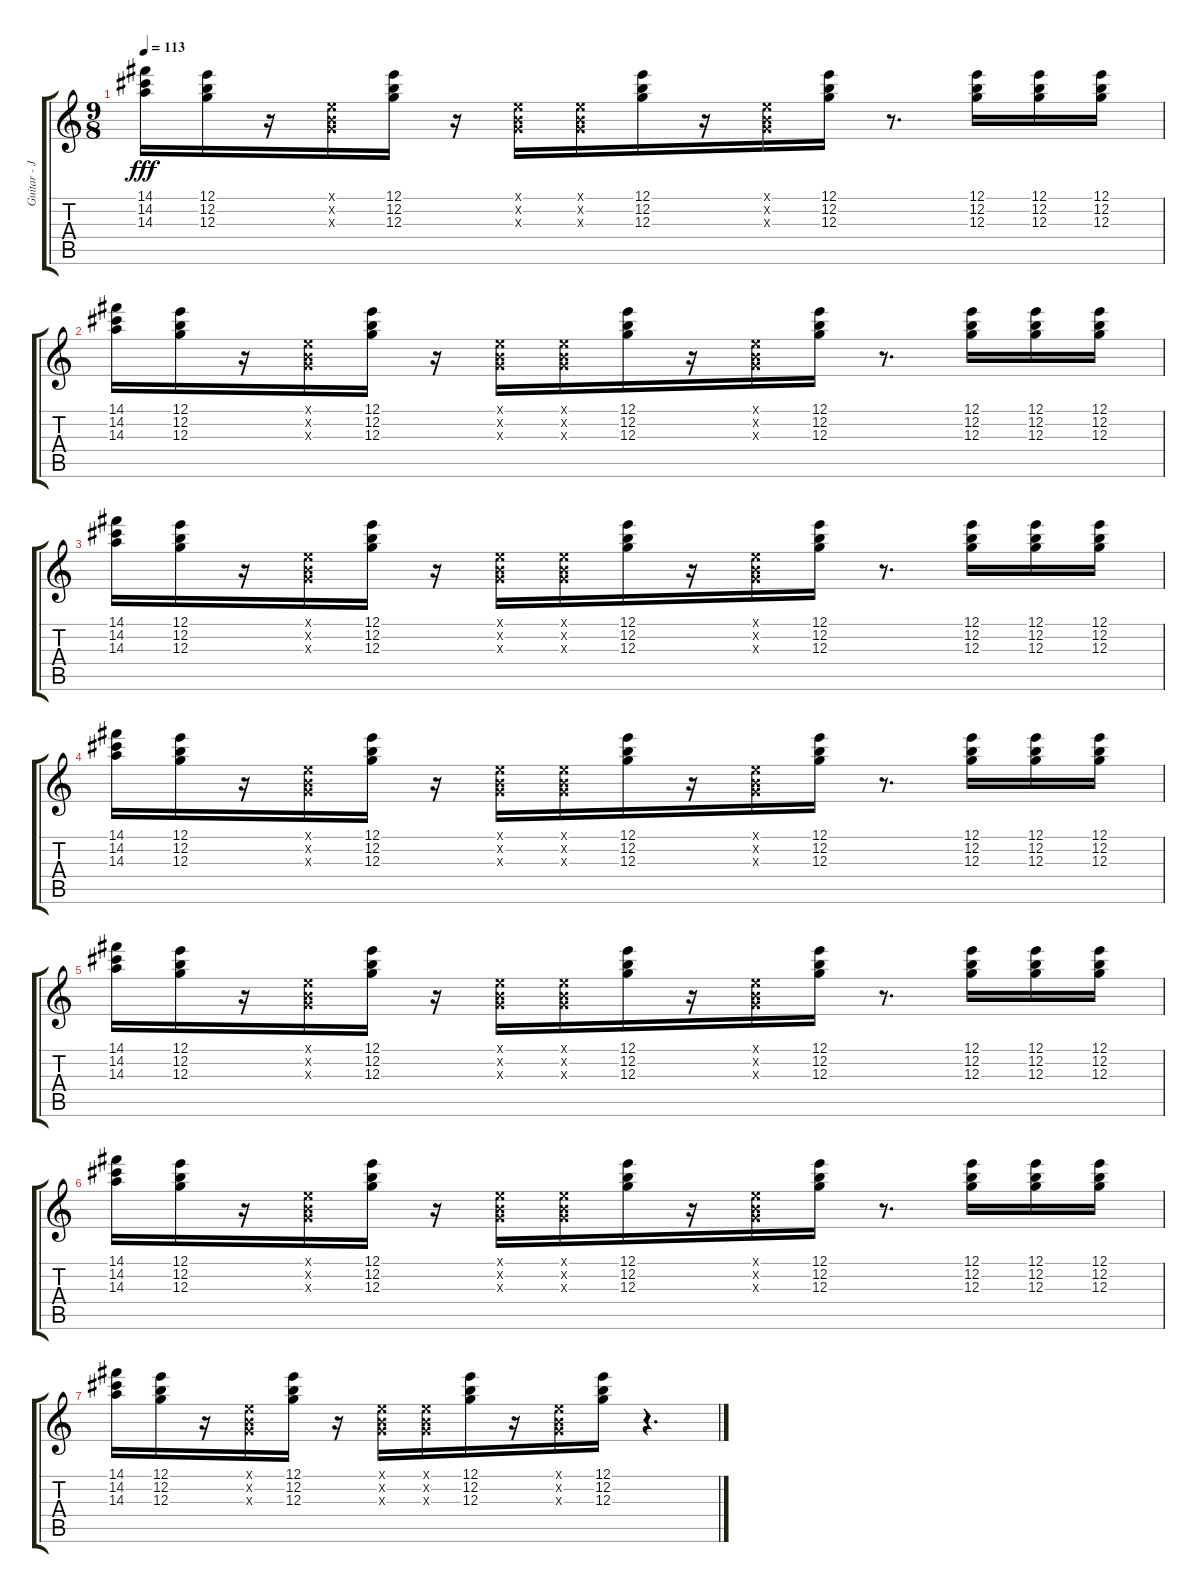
\track ("Guitar - Jimmy Page" "Guitar - J") {instrument electricguitarclean}
\staff {score tabs}
\tuning (E4 B3 G3 D3 A2 E2) {hide}
\ts (9 8)
\tempo 113
\clef g2
\ks c
(14.1 14.2 14.3).16{dy fff} (12.1 12.2 12.3).16 r.16 (0.1{x} 0.2{x} 0.3{x}).16 (12.1 12.2 12.3).16 r.16 (0.1{x} 0.2{x} 0.3{x}).16 (0.1{x} 0.2{x} 0.3{x}).16 (12.1 12.2 12.3).16 r.16 (0.1{x} 0.2{x} 0.3{x}).16 (12.1 12.2 12.3).16 r.8{d} (12.1 12.2 12.3).16 (12.1 12.2 12.3).16 (12.1 12.2 12.3).16 |
(14.1 14.2 14.3).16 (12.1 12.2 12.3).16 r.16 (0.1{x} 0.2{x} 0.3{x}).16 (12.1 12.2 12.3).16 r.16 (0.1{x} 0.2{x} 0.3{x}).16 (0.1{x} 0.2{x} 0.3{x}).16 (12.1 12.2 12.3).16 r.16 (0.1{x} 0.2{x} 0.3{x}).16 (12.1 12.2 12.3).16 r.8{d} (12.1 12.2 12.3).16 (12.1 12.2 12.3).16 (12.1 12.2 12.3).16 |
(14.1 14.2 14.3).16 (12.1 12.2 12.3).16 r.16 (0.1{x} 0.2{x} 0.3{x}).16 (12.1 12.2 12.3).16 r.16 (0.1{x} 0.2{x} 0.3{x}).16 (0.1{x} 0.2{x} 0.3{x}).16 (12.1 12.2 12.3).16 r.16 (0.1{x} 0.2{x} 0.3{x}).16 (12.1 12.2 12.3).16 r.8{d} (12.1 12.2 12.3).16 (12.1 12.2 12.3).16 (12.1 12.2 12.3).16 |
(14.1 14.2 14.3).16 (12.1 12.2 12.3).16 r.16 (0.1{x} 0.2{x} 0.3{x}).16 (12.1 12.2 12.3).16 r.16 (0.1{x} 0.2{x} 0.3{x}).16 (0.1{x} 0.2{x} 0.3{x}).16 (12.1 12.2 12.3).16 r.16 (0.1{x} 0.2{x} 0.3{x}).16 (12.1 12.2 12.3).16 r.8{d} (12.1 12.2 12.3).16 (12.1 12.2 12.3).16 (12.1 12.2 12.3).16 |
(14.1 14.2 14.3).16 (12.1 12.2 12.3).16 r.16 (0.1{x} 0.2{x} 0.3{x}).16 (12.1 12.2 12.3).16 r.16 (0.1{x} 0.2{x} 0.3{x}).16 (0.1{x} 0.2{x} 0.3{x}).16 (12.1 12.2 12.3).16 r.16 (0.1{x} 0.2{x} 0.3{x}).16 (12.1 12.2 12.3).16 r.8{d} (12.1 12.2 12.3).16 (12.1 12.2 12.3).16 (12.1 12.2 12.3).16 |
(14.1 14.2 14.3).16 (12.1 12.2 12.3).16 r.16 (0.1{x} 0.2{x} 0.3{x}).16 (12.1 12.2 12.3).16 r.16 (0.1{x} 0.2{x} 0.3{x}).16 (0.1{x} 0.2{x} 0.3{x}).16 (12.1 12.2 12.3).16 r.16 (0.1{x} 0.2{x} 0.3{x}).16 (12.1 12.2 12.3).16 r.8{d} (12.1 12.2 12.3).16 (12.1 12.2 12.3).16 (12.1 12.2 12.3).16 |
(14.1 14.2 14.3).16 (12.1 12.2 12.3).16 r.16 (0.1{x} 0.2{x} 0.3{x}).16 (12.1 12.2 12.3).16 r.16 (0.1{x} 0.2{x} 0.3{x}).16 (0.1{x} 0.2{x} 0.3{x}).16 (12.1 12.2 12.3).16 r.16 (0.1{x} 0.2{x} 0.3{x}).16 (12.1 12.2 12.3).16 r.4{d}
